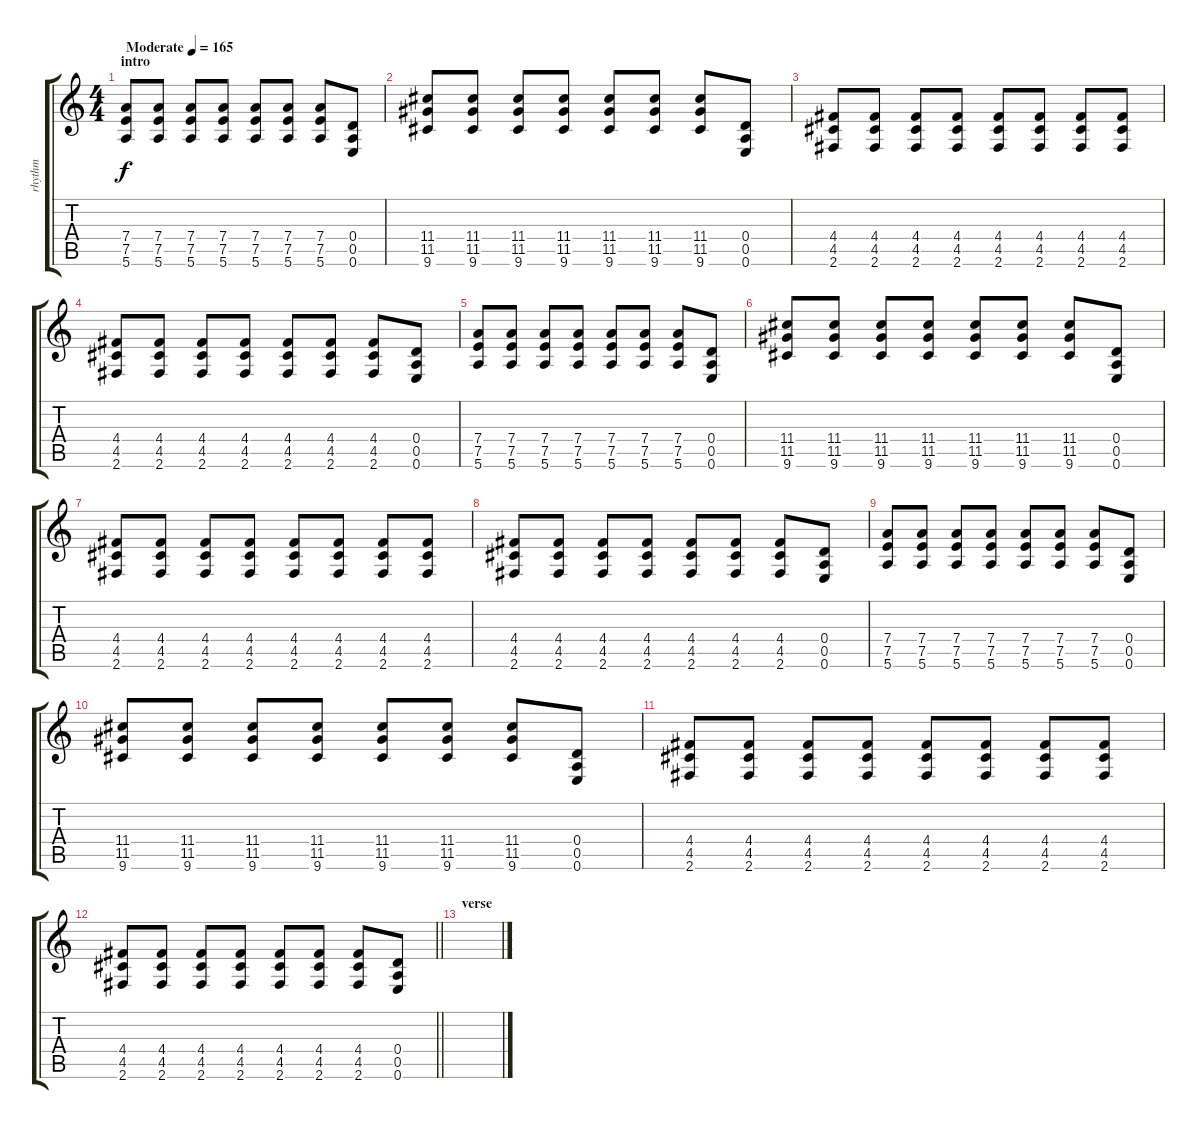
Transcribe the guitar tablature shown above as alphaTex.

\track ("rhythm" "rhythm") {instrument overdrivenguitar}
\staff {score tabs}
\tuning (E4 B3 G3 D3 A2 E2) {hide}
\ts (4 4)
\section ("" "intro")
\tempo (165 "Moderate")
\clef g2
\ks c
(7.4 7.5 5.6).8{dy f instrument overdrivenguitar} (7.4 7.5 5.6).8 (7.4 7.5 5.6).8 (7.4 7.5 5.6).8 (7.4 7.5 5.6).8 (7.4 7.5 5.6).8 (7.4 7.5 5.6).8 (0.4 0.5 0.6).8 |
(11.4 11.5 9.6).8 (11.4 11.5 9.6).8 (11.4 11.5 9.6).8 (11.4 11.5 9.6).8 (11.4 11.5 9.6).8 (11.4 11.5 9.6).8 (11.4 11.5 9.6).8 (0.4 0.5 0.6).8 |
(4.4 4.5 2.6).8 (4.4 4.5 2.6).8 (4.4 4.5 2.6).8 (4.4 4.5 2.6).8 (4.4 4.5 2.6).8 (4.4 4.5 2.6).8 (4.4 4.5 2.6).8 (4.4 4.5 2.6).8 |
(4.4 4.5 2.6).8 (4.4 4.5 2.6).8 (4.4 4.5 2.6).8 (4.4 4.5 2.6).8 (4.4 4.5 2.6).8 (4.4 4.5 2.6).8 (4.4 4.5 2.6).8 (0.4 0.5 0.6).8 |
(7.4 7.5 5.6).8 (7.4 7.5 5.6).8 (7.4 7.5 5.6).8 (7.4 7.5 5.6).8 (7.4 7.5 5.6).8 (7.4 7.5 5.6).8 (7.4 7.5 5.6).8 (0.4 0.5 0.6).8 |
(11.4 11.5 9.6).8 (11.4 11.5 9.6).8 (11.4 11.5 9.6).8 (11.4 11.5 9.6).8 (11.4 11.5 9.6).8 (11.4 11.5 9.6).8 (11.4 11.5 9.6).8 (0.4 0.5 0.6).8 |
(4.4 4.5 2.6).8 (4.4 4.5 2.6).8 (4.4 4.5 2.6).8 (4.4 4.5 2.6).8 (4.4 4.5 2.6).8 (4.4 4.5 2.6).8 (4.4 4.5 2.6).8 (4.4 4.5 2.6).8 |
(4.4 4.5 2.6).8 (4.4 4.5 2.6).8 (4.4 4.5 2.6).8 (4.4 4.5 2.6).8 (4.4 4.5 2.6).8 (4.4 4.5 2.6).8 (4.4 4.5 2.6).8 (0.4 0.5 0.6).8 |
(7.4 7.5 5.6).8 (7.4 7.5 5.6).8 (7.4 7.5 5.6).8 (7.4 7.5 5.6).8 (7.4 7.5 5.6).8 (7.4 7.5 5.6).8 (7.4 7.5 5.6).8 (0.4 0.5 0.6).8 |
(11.4 11.5 9.6).8 (11.4 11.5 9.6).8 (11.4 11.5 9.6).8 (11.4 11.5 9.6).8 (11.4 11.5 9.6).8 (11.4 11.5 9.6).8 (11.4 11.5 9.6).8 (0.4 0.5 0.6).8 |
(4.4 4.5 2.6).8 (4.4 4.5 2.6).8 (4.4 4.5 2.6).8 (4.4 4.5 2.6).8 (4.4 4.5 2.6).8 (4.4 4.5 2.6).8 (4.4 4.5 2.6).8 (4.4 4.5 2.6).8 |
\barLineRight lightlight
(4.4 4.5 2.6).8 (4.4 4.5 2.6).8 (4.4 4.5 2.6).8 (4.4 4.5 2.6).8 (4.4 4.5 2.6).8 (4.4 4.5 2.6).8 (4.4 4.5 2.6).8 (0.4 0.5 0.6).8 |
\section ("" "verse")
